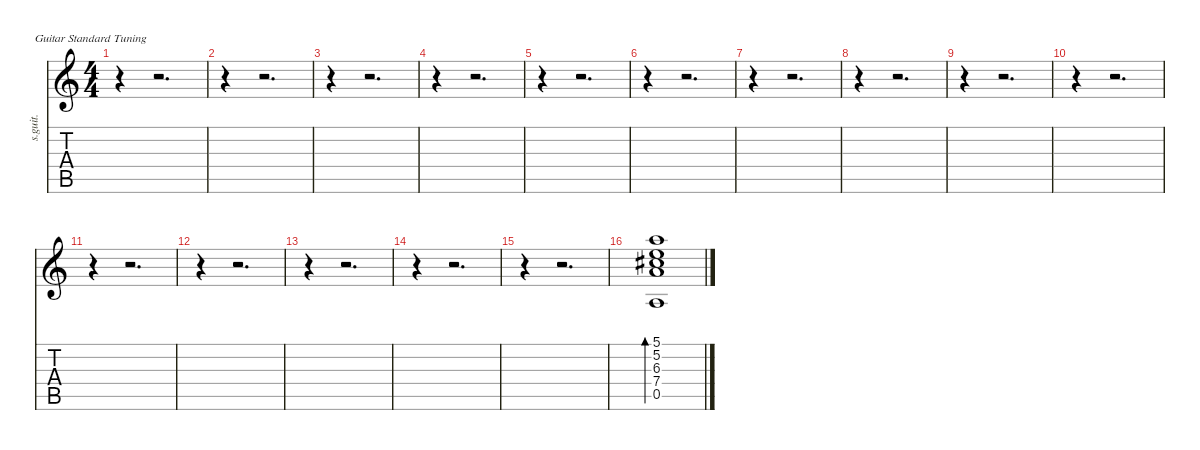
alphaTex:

\defaultSystemsLayout 4
\hideDynamics
\bracketExtendMode nobrackets
\track ("Clean Guitar" "s.guit.") {instrument electricguitarclean}
\staff {score tabs}
\tuning (E4 B3 G3 D3 A2 E2)
\ts (4 4)
\tempo (65 hide)
\clef g2
\ks c
r.4{dy mf} r.2{d} |
r.4 r.2{d} |
r.4 r.2{d} |
r.4 r.2{d} |
r.4 r.2{d} |
r.4 r.2{d} |
r.4 r.2{d} |
r.4 r.2{d} |
r.4 r.2{d} |
r.4 r.2{d} |
r.4 r.2{d} |
r.4 r.2{d} |
r.4 r.2{d} |
r.4 r.2{d} |
r.4 r.2{d} |
(5.1 5.2 6.3{acc #} 7.4 0.5).1{bd 30 lyrics (0 "") lyrics (1 "") lyrics (2 "") lyrics (3 "") lyrics (4 "")}
